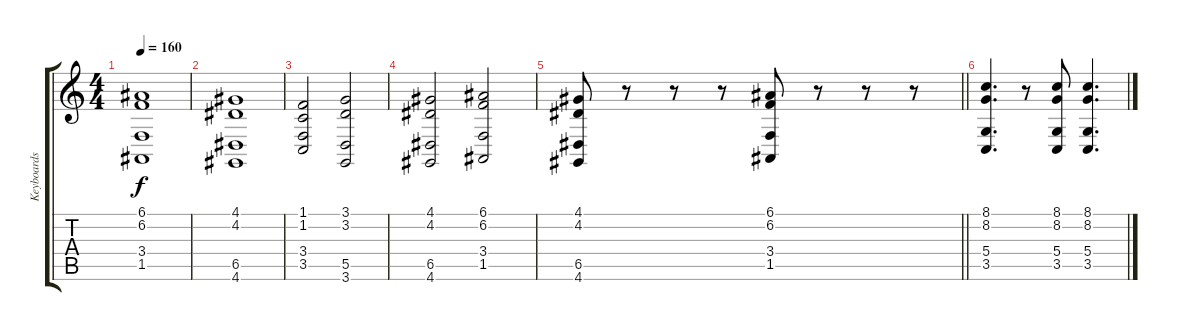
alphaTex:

\track ("Keyboards - Vadim Pruzhanov" "Keyboards ") {instrument stringensemble1}
\staff {score tabs}
\tuning (E4 B3 G3 D3 A2 E2) {hide}
\ts (4 4)
\tempo 160
\clef g2
\ks c
(6.1 6.2 3.4 1.5).1{dy f} |
(4.1 4.2 6.5 4.6).1 |
(1.1 1.2 3.4 3.5).2 (3.1 3.2 5.5 3.6).2 |
(4.1 4.2 6.5 4.6).2 (6.1 6.2 3.4 1.5).2 |
\barLineRight lightlight
(4.1 4.2 6.5 4.6).8 r.8 r.8 r.8 (6.1 6.2 3.4 1.5).8 r.8 r.8 r.8 |
(8.1 8.2 5.4 3.5).4{d} r.8 (8.1 8.2 5.4 3.5).8 (8.1 8.2 5.4 3.5).4{d}
